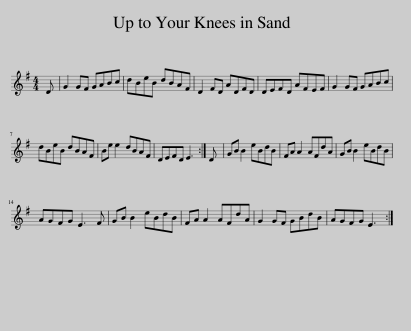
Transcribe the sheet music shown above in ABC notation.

X:1
L:1/8
M:4/4
I:linebreak $
K:G
V:1 treble
V:1
 D | G2 GF GABc | dBeB dBAF | D2 FD ADFD | DEFD AFEF | %5
 G2 GF GABc |$ dBeB dBAF | Be e2 dBAF | DEFD E3 :| D | %10
 GB B2 eBdB | FA A2 AFdA | GB B2 eBdB |$ AGFG E3 F | GB B2 eBdB | %15
 FA A2 AFdA | G2 GF GBdB | AGFG E3 :| %18
